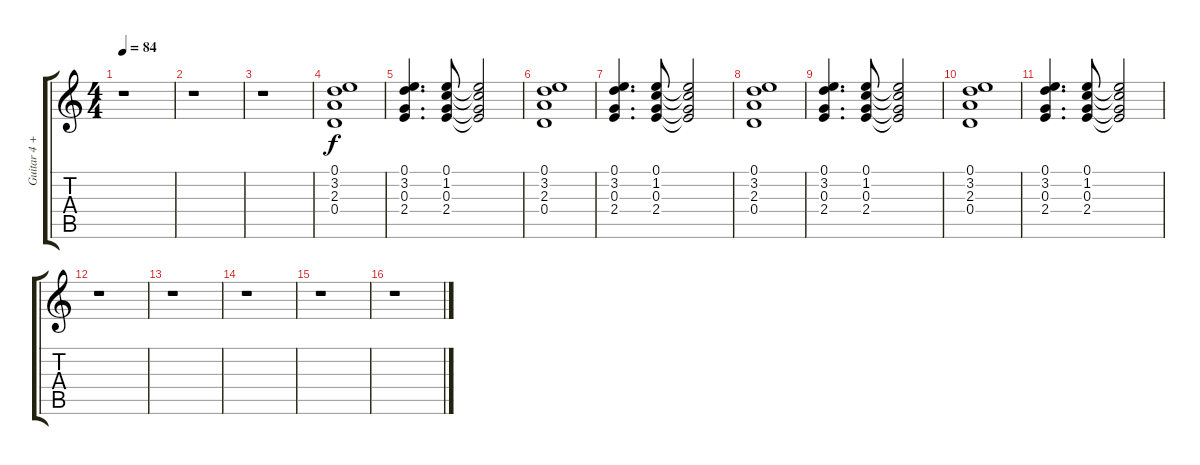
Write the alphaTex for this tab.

\track ("Guitar 4 + Sitar" "Guitar 4 +") {instrument electricguitarclean}
\staff {score tabs}
\tuning (E4 B3 G3 D3 A2 D2) {hide}
\ts (4 4)
\tempo 84
\clef g2
\ks c
r.1{dy f} |
r.1 |
r.1 |
(0.1 3.2 2.3 0.4).1 |
(0.1 3.2 0.3 2.4).4{d} (0.1 1.2 0.3 2.4).8 (0.1{t} 1.2{t} 0.3{t} 2.4{t}).2 |
(0.1 3.2 2.3 0.4).1 |
(0.1 3.2 0.3 2.4).4{d} (0.1 1.2 0.3 2.4).8 (0.1{t} 1.2{t} 0.3{t} 2.4{t}).2 |
(0.1 3.2 2.3 0.4).1 |
(0.1 3.2 0.3 2.4).4{d} (0.1 1.2 0.3 2.4).8 (0.1{t} 1.2{t} 0.3{t} 2.4{t}).2 |
(0.1 3.2 2.3 0.4).1 |
(0.1 3.2 0.3 2.4).4{d} (0.1 1.2 0.3 2.4).8 (0.1{t} 1.2{t} 0.3{t} 2.4{t}).2 |
r.1 |
r.1 |
r.1 |
r.1 |
r.1
